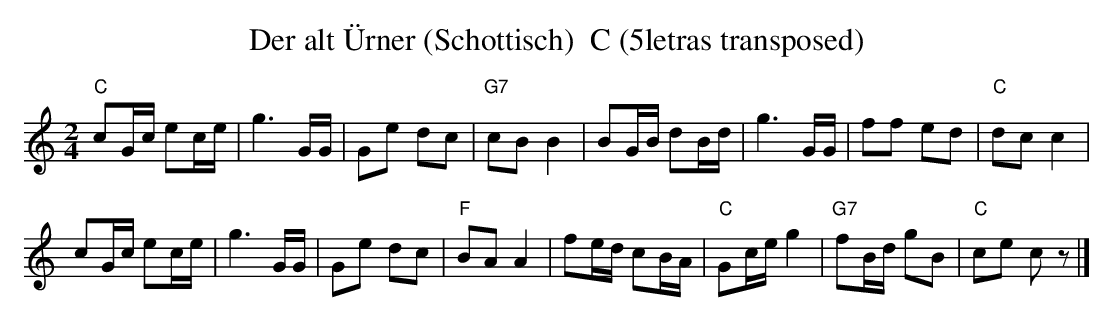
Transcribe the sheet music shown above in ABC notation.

X:1
T:Der alt \"Urner (Schottisch)  C (5letras transposed)
M:2/4
L:1/16
K:C transpose=3 %%MIDI gchordon
"C"c2Gc e2ce | g6GG | G2e2 d2c2 | "G7"c2B2B4 | B2GB d2Bd | g6GG | f2f2 e2d2 | "C"d2c2c4 |
c2Gc e2ce | g6 GG | G2e2 d2c2 | "F"B2A2A4 | f2ed c2BA | "C"G2ceg4 | "G7"f2Bd g2B2 | "C"c2e2 c2z2 |]
